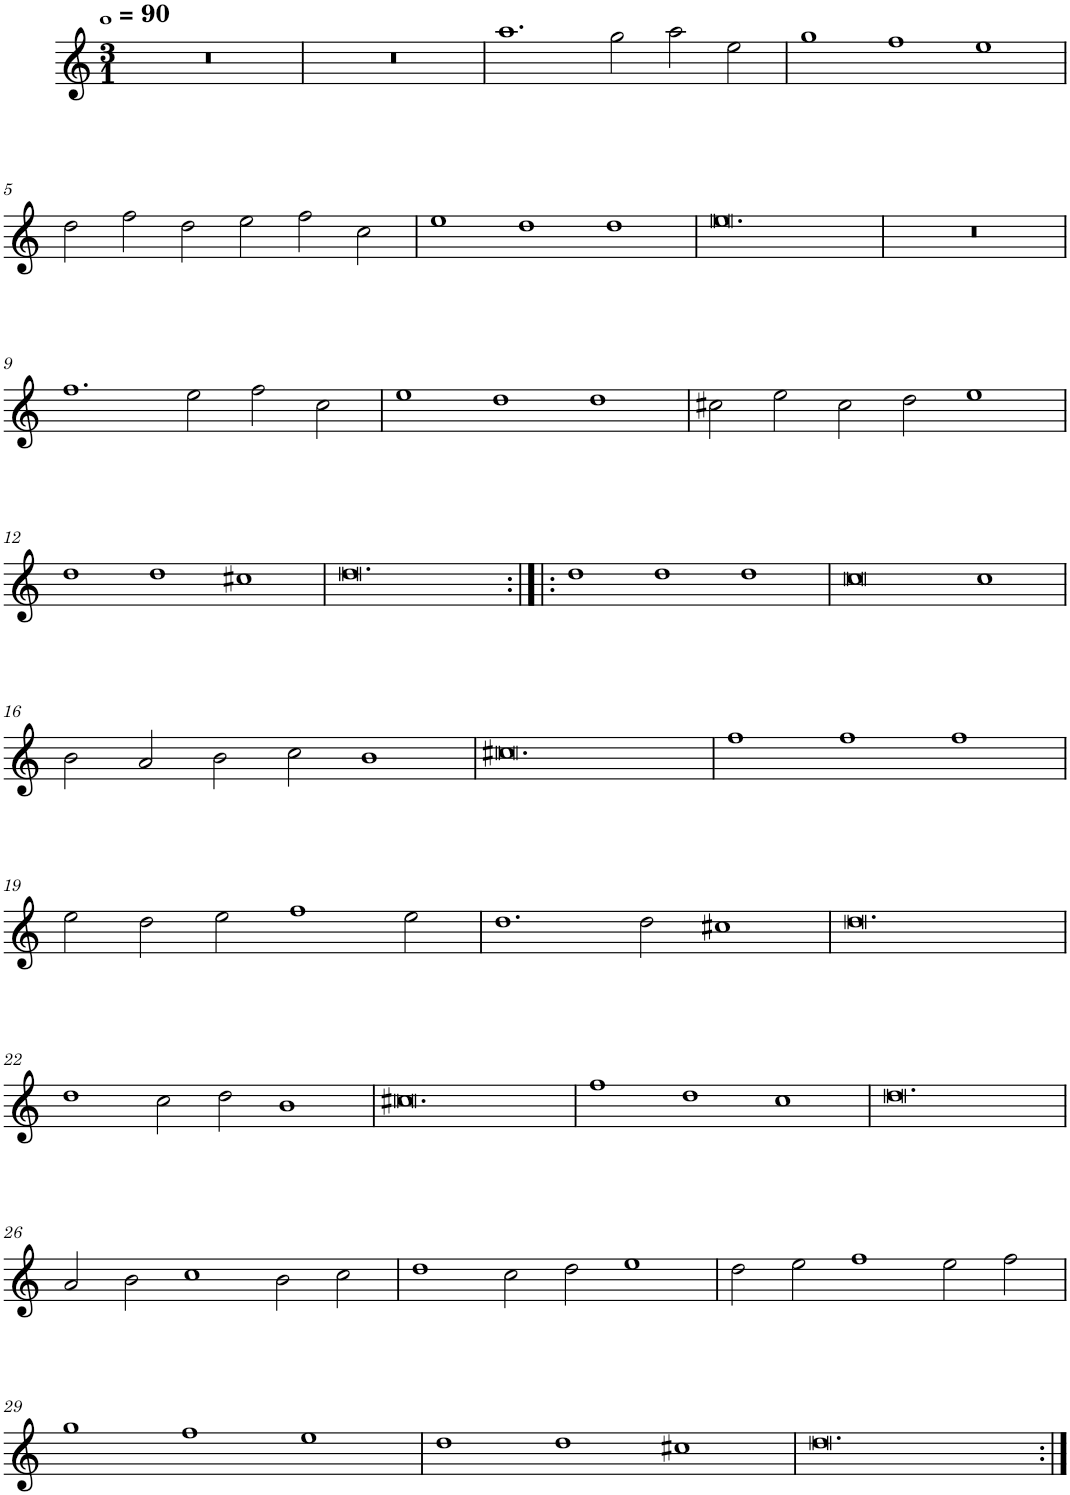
**kern
*part1
*staff1
*I"Quatre parties
*clefG2
*k[]
*M3/1
*MM360
=1
0.r
=2
0.r
=3
1.aa
2gg\
2aa\
2ee\
=4
1gg
1ff
1ee
!!LO:LB:g=z
=5
2dd\
2ff\
2dd\
2ee\
2ff\
2cc\
=6
1ee
1dd
1dd
=7
0.ee
=8
0.r
!!LO:LB:g=z
=9
1.ff
2ee\
2ff\
2cc\
=10
1ee
1dd
1dd
=11
2cc#X\
2ee\
2cc#\
2dd\
1ee
!!LO:LB:g=z
=12
1dd
1dd
1cc#X
=13
0.dd
=14:|!|:
1dd
1dd
1dd
=15
0cc
1cc
!!LO:LB:g=z
=16
2b\
2a/
2b\
2cc\
1b
=17
0.cc#X
=18
1ff
1ff
1ff
!!LO:LB:g=z
=19
2ee\
2dd\
2ee\
1ff
2ee\
=20
1.dd
2dd\
1cc#X
=21
0.dd
!!LO:LB:g=z
=22
1dd
2cc\
2dd\
1b
=23
0.cc#X
=24
1ff
1dd
1cc
=25
0.dd
!!LO:LB:g=z
=26
2a/
2b\
1cc
2b\
2cc\
=27
1dd
2cc\
2dd\
1ee
=28
2dd\
2ee\
1ff
2ee\
2ff\
!!LO:LB:g=z
=29
1gg
1ff
1ee
=30
1dd
1dd
1cc#X
=31
0.dd
=:|!
*-
